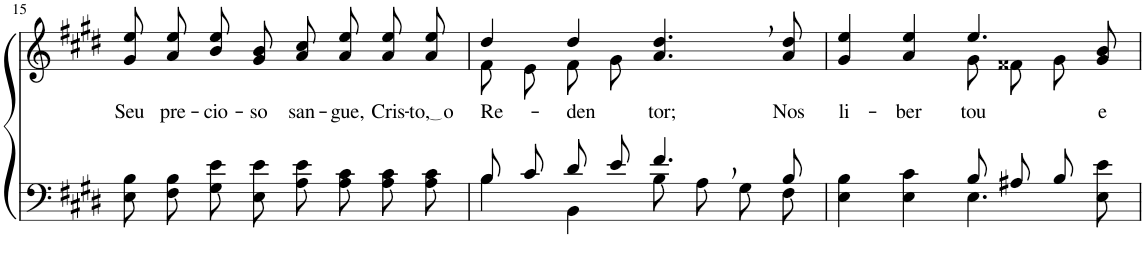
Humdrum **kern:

**kern	**kern	**text
*part2	*part1	*part1
*staff2	*staff1	*staff1
*I"Parte III e IV	*I"Parte I e II	*
!!LO:PB:g=z
*clefF4	*clefG2	*
*Trd1c2	*Trd1c2	*
*k[f#c#g#d#]	*k[f#c#g#d#]	*
*M4/4	*M4/4	*
=15	=15	=15
!	!	!LO:LY:b
8E\ 8B\L	8g#\ 8ee\L	Seu
!	!	!LO:LY:b
8F#\ 8B\J	8a\ 8ee\J	pre-
!	!	!LO:LY:b
8G#\ 8e\L	8b\ 8ee\L	-cio-
!	!	!LO:LY:b
8E\ 8e\J	8g#\ 8b\J	-so
!	!	!LO:LY:b
8A\ 8e\L	8a\ 8cc#\L	san-
!	!	!LO:LY:b
8A\ 8c#\J	8a\ 8ee\J	-gue,
!	!	!LO:LY:b
8A\ 8c#\L	8a\ 8ee\L	Cris-
!	!	!LO:LY:b
8A\ 8c#\J	8a\ 8ee\J	to, o
=16	=16	=16
*^	*^	*
!	!	!	!	!LO:LY:b
8B/L	4B\	4dd#/	8f#\L	Re-
8c#/J	.	.	8e\J	.
!	!	!	!	!LO:LY:b
8d#/L	4BB\	4dd#/	8f#\L	-den-
8e/J	.	.	8g#\J	.
!	!	!	!	!LO:LY:b
4.f#,/	8B\L	4.a/, 4.dd#/,	2ryy	-tor;
.	8A\J	.	.	.
.	8G#\L	.	.	.
!	!	!	!	!LO:LY:b
8B/	8F#\J	8a/ 8dd#/	.	Nos
=17	=17	=17	=17	=17
!	!	!	!	!LO:LY:b
2ryy	4E\ 4B\	4g#/ 4ee/	2ryy	li-
!	!	!	!	!LO:LY:b
.	4E\ 4c#\	4a/ 4ee/	.	-ber-
!	!	!	!	!LO:LY:b
8B/L	4.E\	4.ee/	8g#\	-tou
8A#X/J	.	.	8f##X\L	.
8B/	.	.	8g#\J	.
!	!	!	!	!LO:LY:b
8ryy	8E\ 8e\	8g#/ 8b/	8ryy	e
*v	*v	*	*	*
*	*v	*v	*
=	=	=
*-	*-	*-
